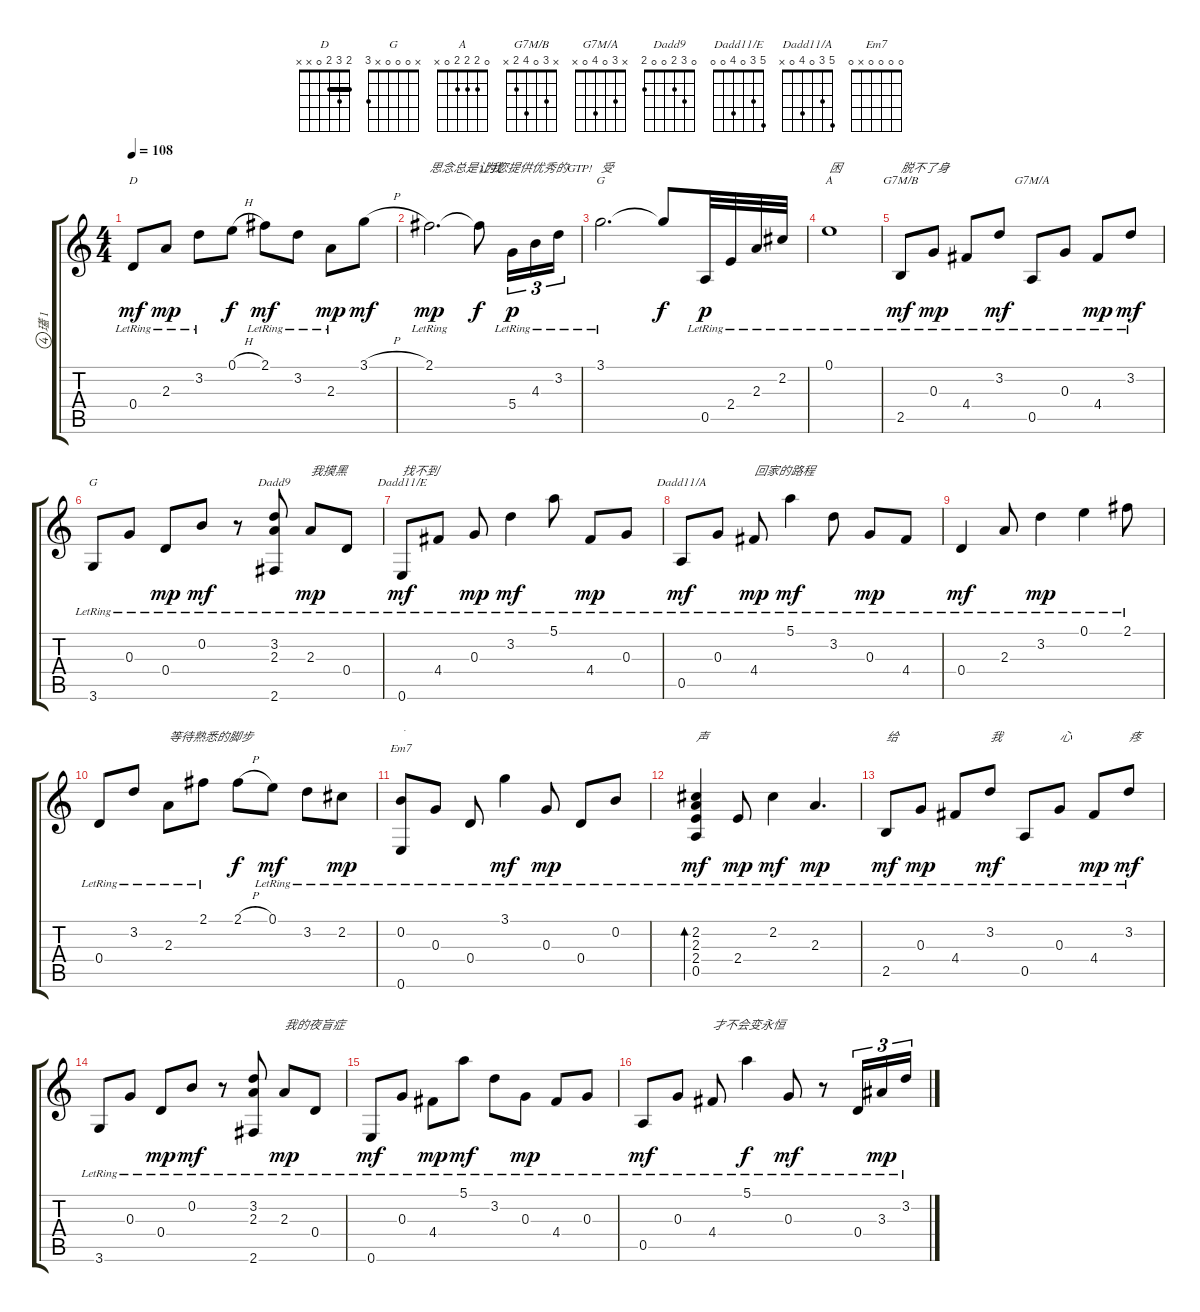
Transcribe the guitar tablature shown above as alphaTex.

\track ("瓂 1" "瓂 1") {instrument acousticguitarnylon}
\staff {score tabs}
\tuning (E4 B3 G3 D3 A2 E2) {hide}
\chord ("D" 2 3 2 0 x x) {barre 2}
\chord ("G" 3 3 4 5 x x) {barre 3}
\chord ("A" 0 2 2 2 0 x)
\chord ("G7M/B" x 3 0 4 2 x)
\chord ("G7M/A" x 3 0 4 0 x)
\chord ("G" x 0 0 0 x 3)
\chord ("Dadd9" 0 3 2 0 0 2)
\chord ("Dadd11/E" 5 3 0 4 0 0)
\chord ("Dadd11/A" 5 3 0 4 0 x)
\chord ("Em7" 0 0 0 0 x 0)
\ts (4 4)
\tempo 108
\clef g2
\ks c
0.4{lr}.8{ch "D" dy mf} 2.3{lr}.8{dy mp} 3.2{lr}.8 0.1{h}.8{dy f} 2.1{lr}.8{dy mf} 3.2{lr}.8 2.3{lr}.8{dy mp} 3.1{h}.8{dy mf} |
2.1{lr}.2{d txt "思念总是让我" dy mp} 2.1{t}.8{txt ")为您提供优秀的GTP!" dy f} 5.4{lr}.16{tu (3 2) dy p} 4.3{lr}.16{tu (3 2)} 3.2{lr}.16{tu (3 2)} |
3.1{lr}.2{d ch "G" txt "受"} 3.1{t}.8{dy f} 0.5{lr}.32{dy p} 2.4{lr}.32 2.3{lr}.32 2.2{lr}.32 |
0.1{lr}.1{ch "A" txt "困"} |
2.5{lr}.8{ch "G7M/B" txt "脱不了身" dy mf} 0.3{lr}.8{dy mp} 4.4{lr}.8 3.2{lr}.8{dy mf} 0.5{lr}.8{ch "G7M/A"} 0.3{lr}.8 4.4{lr}.8{dy mp} 3.2{lr}.8{dy mf} |
3.6{lr}.8{ch "G"} 0.3{lr}.8 0.4{lr}.8{dy mp} 0.2{lr}.8{dy mf} r.8 (3.2{lr} 2.3{lr} 2.6{lr}).8{ch "Dadd9"} 2.3{lr}.8{txt "我摸黑" dy mp} 0.4{lr}.8 |
0.6{lr}.8{ch "Dadd11/E" txt "找不到" dy mf} 4.4{lr}.8 0.3{lr}.8{dy mp} 3.2{lr}.4{dy mf} 5.1{lr}.8 4.4{lr}.8{dy mp} 0.3{lr}.8 |
0.5{lr}.8{ch "Dadd11/A" dy mf} 0.3{lr}.8 4.4{lr}.8{txt "回家的路程" dy mp} 5.1{lr}.4{dy mf} 3.2{lr}.8 0.3{lr}.8{dy mp} 4.4{lr}.8 |
0.4{lr}.4{dy mf} 2.3{lr}.8 3.2{lr}.4{dy mp} 0.1{lr}.4 2.1{lr}.8 |
0.4{lr}.8 3.2{lr}.8 2.3{lr}.8{txt "等待熟悉的脚步"} 2.1{lr}.8 2.1{h}.8{dy f} 0.1{lr}.8{dy mf} 3.2{lr}.8 2.2{lr}.8{dy mp} |
(0.2{lr} 0.6{lr}).8{ch "Em7" txt "˙"} 0.3{lr}.8 0.4{lr}.8 3.1{lr}.4{dy mf} 0.3{lr}.8{dy mp} 0.4{lr}.8 0.2{lr}.8 |
(2.2{lr} 2.3{lr} 2.4{lr} 0.5{lr}).4{bd 120 txt "声" dy mf} 2.4{lr}.8{dy mp} 2.2{lr}.4{dy mf} 2.3{lr}.4{d dy mp} |
2.5{lr}.8{txt "给" dy mf} 0.3{lr}.8{dy mp} 4.4{lr}.8 3.2{lr}.8{txt "我" dy mf} 0.5{lr}.8 0.3{lr}.8{txt "心"} 4.4{lr}.8{dy mp} 3.2{lr}.8{txt "疼" dy mf} |
3.6{lr}.8 0.3{lr}.8 0.4{lr}.8{dy mp} 0.2{lr}.8{dy mf} r.8 (3.2{lr} 2.3{lr} 2.6{lr}).8 2.3{lr}.8{txt "我的夜盲症" dy mp} 0.4{lr}.8 |
0.6{lr}.8{dy mf} 0.3{lr}.8 4.4{lr}.8{dy mp} 5.1{lr}.8{dy mf} 3.2{lr}.8 0.3{lr}.8{dy mp} 4.4{lr}.8 0.3{lr}.8 |
0.5{lr}.8{dy mf} 0.3{lr}.8 4.4{lr}.8{txt "才不会变永恒"} 5.1{lr}.4{dy f} 0.3{lr}.8{dy mf} r.8 0.4{lr}.16{tu (3 2)} 3.3{lr}.16{tu (3 2) dy mp} 3.2{lr}.16{tu (3 2)}
